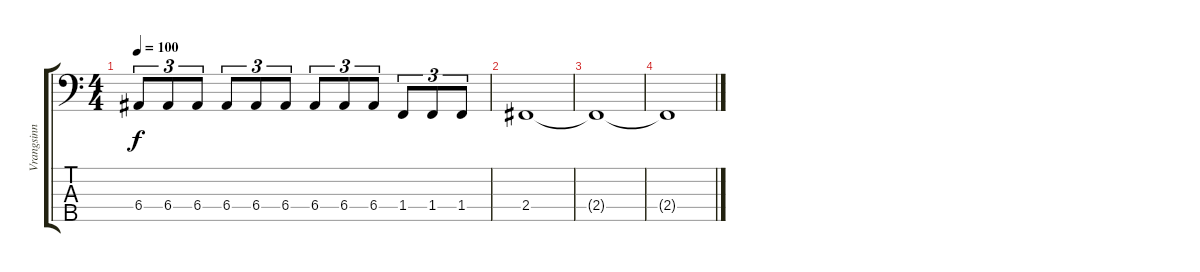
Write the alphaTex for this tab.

\track ("Vrangsinn" "Vrangsinn") {instrument electricbassfinger}
\staff {score tabs}
\tuning (G2 D2 A1 E1 B0) {hide}
\ts (4 4)
\tempo 100
\clef f4
\ks c
6.4.8{tu (3 2) dy f} 6.4.8{tu (3 2)} 6.4.8{tu (3 2)} 6.4.8{tu (3 2)} 6.4.8{tu (3 2)} 6.4.8{tu (3 2)} 6.4.8{tu (3 2)} 6.4.8{tu (3 2)} 6.4.8{tu (3 2)} 1.4.8{tu (3 2)} 1.4.8{tu (3 2)} 1.4.8{tu (3 2)} |
2.4.1{volume 3} |
2.4{t}.1 |
2.4{t}.1
